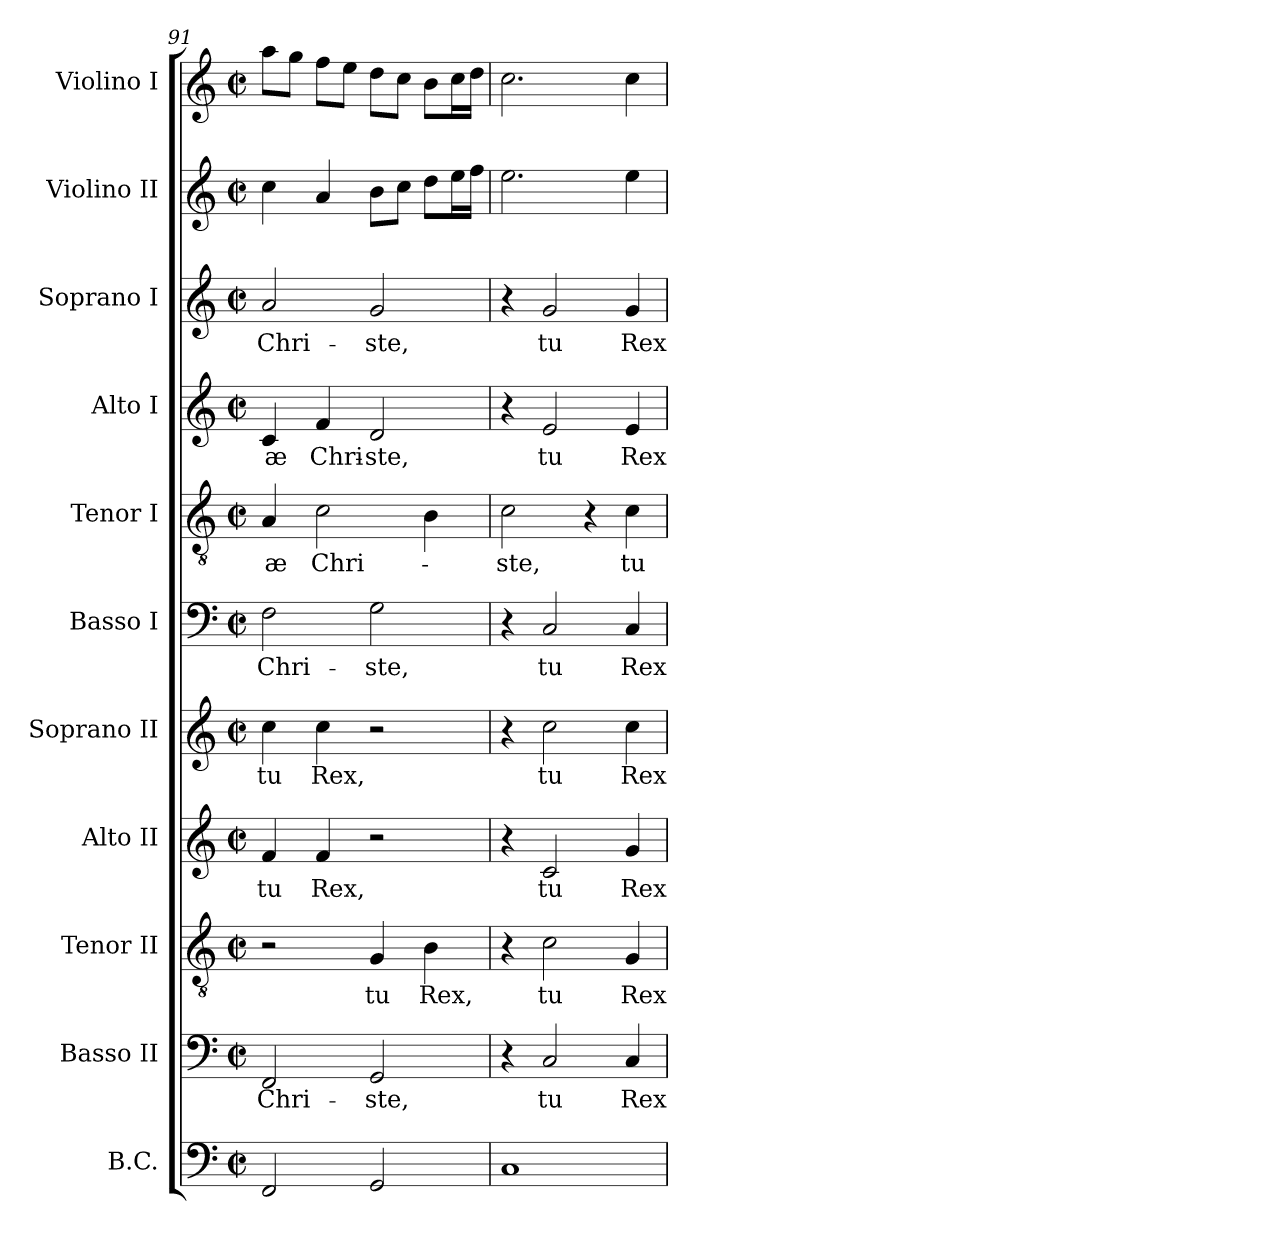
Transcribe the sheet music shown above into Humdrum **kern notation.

**kern	**kern	**text	**kern	**text	**kern	**text	**kern	**text	**kern	**text	**kern	**text	**kern	**text	**kern	**text	**kern	**kern
*part11	*part10	*part10	*part9	*part9	*part8	*part8	*part7	*part7	*part6	*part6	*part5	*part5	*part4	*part4	*part3	*part3	*part2	*part1
*staff11	*staff10	*staff10	*staff9	*staff9	*staff8	*staff8	*staff7	*staff7	*staff6	*staff6	*staff5	*staff5	*staff4	*staff4	*staff3	*staff3	*staff2	*staff1
*I"B.C.	*I"Basso II	*	*I"Tenor II	*	*I"Alto II	*	*I"Soprano II	*	*I"Basso I	*	*I"Tenor I	*	*I"Alto I	*	*I"Soprano I	*	*I"Violino II	*I"Violino I
*I'BC	*I'B 2	*	*I'T 2	*	*I'A 2	*	*I'S 2	*	*I'B 1	*	*I'T 1	*	*I'A 1	*	*I'S 1	*	*I'Vln. II	*I'Vln. I
*clefF4	*clefF4	*	*clefGv2	*	*clefG2	*	*clefG2	*	*clefF4	*	*clefGv2	*	*clefG2	*	*clefG2	*	*clefG2	*clefG2
*k[]	*k[]	*	*k[]	*	*k[]	*	*k[]	*	*k[]	*	*k[]	*	*k[]	*	*k[]	*	*k[]	*k[]
*C:	*C:	*	*C:	*	*C:	*	*C:	*	*C:	*	*C:	*	*C:	*	*C:	*	*C:	*C:
*M2/2	*M2/2	*	*M2/2	*	*M2/2	*	*M2/2	*	*M2/2	*	*M2/2	*	*M2/2	*	*M2/2	*	*M2/2	*M2/2
*met(c|)	*met(c|)	*	*met(c|)	*	*met(c|)	*	*met(c|)	*	*met(c|)	*	*met(c|)	*	*met(c|)	*	*met(c|)	*	*met(c|)	*met(c|)
=91	=91	=91	=91	=91	=91	=91	=91	=91	=91	=91	=91	=91	=91	=91	=91	=91	=91	=91
!	!	!LO:LY:b	!	!	!	!	!	!	!	!	!	!	!	!	!	!	!	!
!	!	!	!	!	!	!LO:LY:b	!	!	!	!	!	!	!	!	!	!	!	!
!	!	!	!	!	!	!	!	!LO:LY:b	!	!	!	!	!	!	!	!	!	!
!	!	!	!	!	!	!	!	!	!	!LO:LY:b	!	!	!	!	!	!	!	!
!	!	!	!	!	!	!	!	!	!	!	!	!LO:LY:b	!	!	!	!	!	!
!	!	!	!	!	!	!	!	!	!	!	!	!	!	!LO:LY:b	!	!	!	!
!	!	!	!	!	!	!	!	!	!	!	!	!	!	!	!	!LO:LY:b	!	!
2FF/	2FF/	Chri-	2r	.	4f/	tu	4cc\	tu	2F\	Chri-	4A/	-æ	4c/	-æ	2a/	Chri-	4cc\	8aa\L
.	.	.	.	.	.	.	.	.	.	.	.	.	.	.	.	.	.	8gg\J
!	!	!	!	!	!	!LO:LY:b	!	!	!	!	!	!	!	!	!	!	!	!
!	!	!	!	!	!	!	!	!LO:LY:b	!	!	!	!	!	!	!	!	!	!
!	!	!	!	!	!	!	!	!	!	!	!	!LO:LY:b	!	!	!	!	!	!
!	!	!	!	!	!	!	!	!	!	!	!	!	!	!LO:LY:b	!	!	!	!
.	.	.	.	.	4f/	Rex,	4cc\	Rex,	.	.	2c\	Chri-	4f/	Chri-	.	.	4a/	8ff\L
.	.	.	.	.	.	.	.	.	.	.	.	.	.	.	.	.	.	8ee\J
!	!	!LO:LY:b	!	!	!	!	!	!	!	!	!	!	!	!	!	!	!	!
!	!	!	!	!LO:LY:b	!	!	!	!	!	!	!	!	!	!	!	!	!	!
!	!	!	!	!	!	!	!	!	!	!LO:LY:b	!	!	!	!	!	!	!	!
!	!	!	!	!	!	!	!	!	!	!	!	!	!	!LO:LY:b	!	!	!	!
!	!	!	!	!	!	!	!	!	!	!	!	!	!	!	!	!LO:LY:b	!	!
2GG/	2GG/	-ste,	4G/	tu	2r	.	2r	.	2G\	-ste,	.	.	2d/	-ste,	2g/	-ste,	8b\L	8dd\L
.	.	.	.	.	.	.	.	.	.	.	.	.	.	.	.	.	8cc\J	8cc\J
!	!	!	!	!LO:LY:b	!	!	!	!	!	!	!	!	!	!	!	!	!	!
.	.	.	4B\	Rex,	.	.	.	.	.	.	4B\	.	.	.	.	.	8dd\L	8b\L
.	.	.	.	.	.	.	.	.	.	.	.	.	.	.	.	.	16ee\L	16cc\L
.	.	.	.	.	.	.	.	.	.	.	.	.	.	.	.	.	16ff\JJ	16dd\JJ
=92	=92	=92	=92	=92	=92	=92	=92	=92	=92	=92	=92	=92	=92	=92	=92	=92	=92	=92
!	!	!	!	!	!	!	!	!	!	!	!	!LO:LY:b	!	!	!	!	!	!
1C	4r	.	4r	.	4r	.	4r	.	4r	.	2c\	-ste,	4r	.	4r	.	2.ee\	2.cc\
!	!	!LO:LY:b	!	!	!	!	!	!	!	!	!	!	!	!	!	!	!	!
!	!	!	!	!LO:LY:b	!	!	!	!	!	!	!	!	!	!	!	!	!	!
!	!	!	!	!	!	!LO:LY:b	!	!	!	!	!	!	!	!	!	!	!	!
!	!	!	!	!	!	!	!	!LO:LY:b	!	!	!	!	!	!	!	!	!	!
!	!	!	!	!	!	!	!	!	!	!LO:LY:b	!	!	!	!	!	!	!	!
!	!	!	!	!	!	!	!	!	!	!	!	!	!	!LO:LY:b	!	!	!	!
!	!	!	!	!	!	!	!	!	!	!	!	!	!	!	!	!LO:LY:b	!	!
.	2C/	tu	2c\	tu	2c/	tu	2cc\	tu	2C/	tu	.	.	2e/	tu	2g/	tu	.	.
.	.	.	.	.	.	.	.	.	.	.	4r	.	.	.	.	.	.	.
!	!	!LO:LY:b	!	!	!	!	!	!	!	!	!	!	!	!	!	!	!	!
!	!	!	!	!LO:LY:b	!	!	!	!	!	!	!	!	!	!	!	!	!	!
!	!	!	!	!	!	!LO:LY:b	!	!	!	!	!	!	!	!	!	!	!	!
!	!	!	!	!	!	!	!	!LO:LY:b	!	!	!	!	!	!	!	!	!	!
!	!	!	!	!	!	!	!	!	!	!LO:LY:b	!	!	!	!	!	!	!	!
!	!	!	!	!	!	!	!	!	!	!	!	!LO:LY:b	!	!	!	!	!	!
!	!	!	!	!	!	!	!	!	!	!	!	!	!	!LO:LY:b	!	!	!	!
!	!	!	!	!	!	!	!	!	!	!	!	!	!	!	!	!LO:LY:b	!	!
.	4C/	Rex	4G/	Rex	4g/	Rex	4cc\	Rex	4C/	Rex	4c\	tu	4e/	Rex	4g/	Rex	4ee\	4cc\
=	=	=	=	=	=	=	=	=	=	=	=	=	=	=	=	=	=	=
*-	*-	*-	*-	*-	*-	*-	*-	*-	*-	*-	*-	*-	*-	*-	*-	*-	*-	*-
